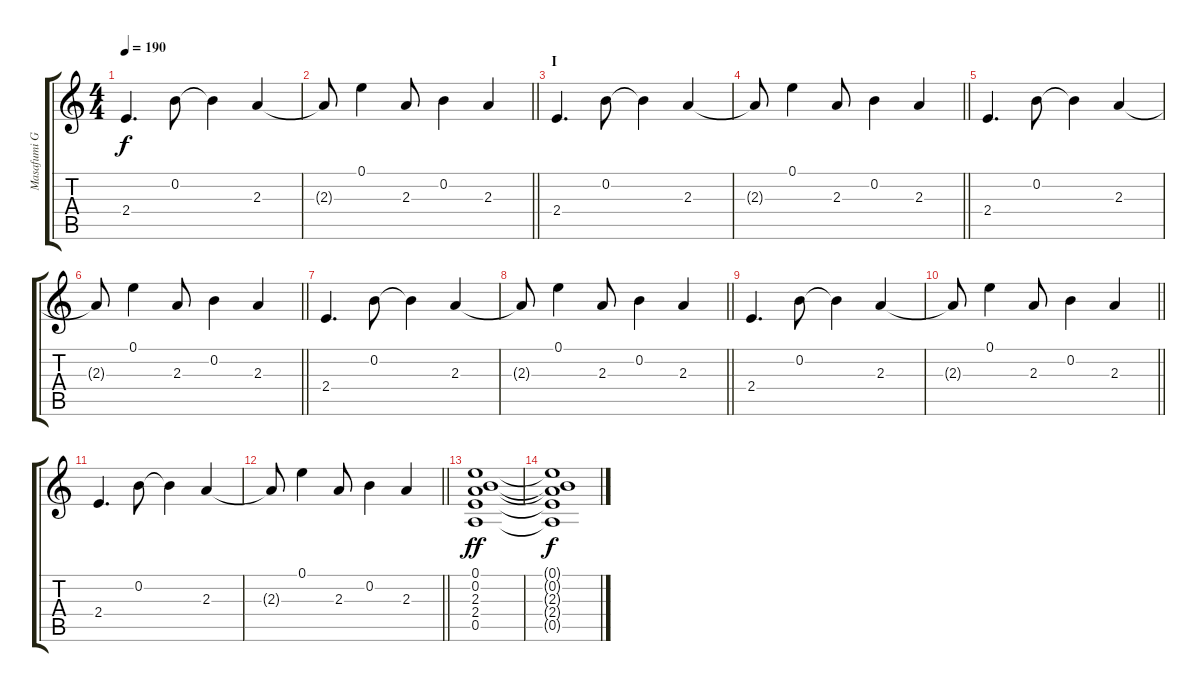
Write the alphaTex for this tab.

\track ("Masafumi Gotou" "Masafumi G") {instrument distortionguitar}
\staff {score tabs}
\tuning (E4 B3 G3 D3 A2 E2) {hide}
\ts (4 4)
\tempo 190
\clef g2
\ks c
2.4.4{d dy f} 0.2.8 0.2{t}.4 2.3.4 |
\barLineRight lightlight
2.3{t}.8 0.1.4 2.3.8 0.2.4 2.3.4 |
\section ("" "I")
2.4.4{d} 0.2.8 0.2{t}.4 2.3.4 |
\barLineRight lightlight
2.3{t}.8 0.1.4 2.3.8 0.2.4 2.3.4 |
2.4.4{d} 0.2.8 0.2{t}.4 2.3.4 |
\barLineRight lightlight
2.3{t}.8 0.1.4 2.3.8 0.2.4 2.3.4 |
2.4.4{d} 0.2.8 0.2{t}.4 2.3.4 |
\barLineRight lightlight
2.3{t}.8 0.1.4 2.3.8 0.2.4 2.3.4 |
2.4.4{d} 0.2.8 0.2{t}.4 2.3.4 |
\barLineRight lightlight
2.3{t}.8 0.1.4 2.3.8 0.2.4 2.3.4 |
2.4.4{d} 0.2.8 0.2{t}.4 2.3.4 |
\barLineRight lightlight
2.3{t}.8 0.1.4 2.3.8 0.2.4 2.3.4 |
(0.1 0.2 2.3 2.4 0.5).1{dy ff} |
(0.1{t} 0.2{t} 2.3{t} 2.4{t} 0.5{t}).1{dy f}
